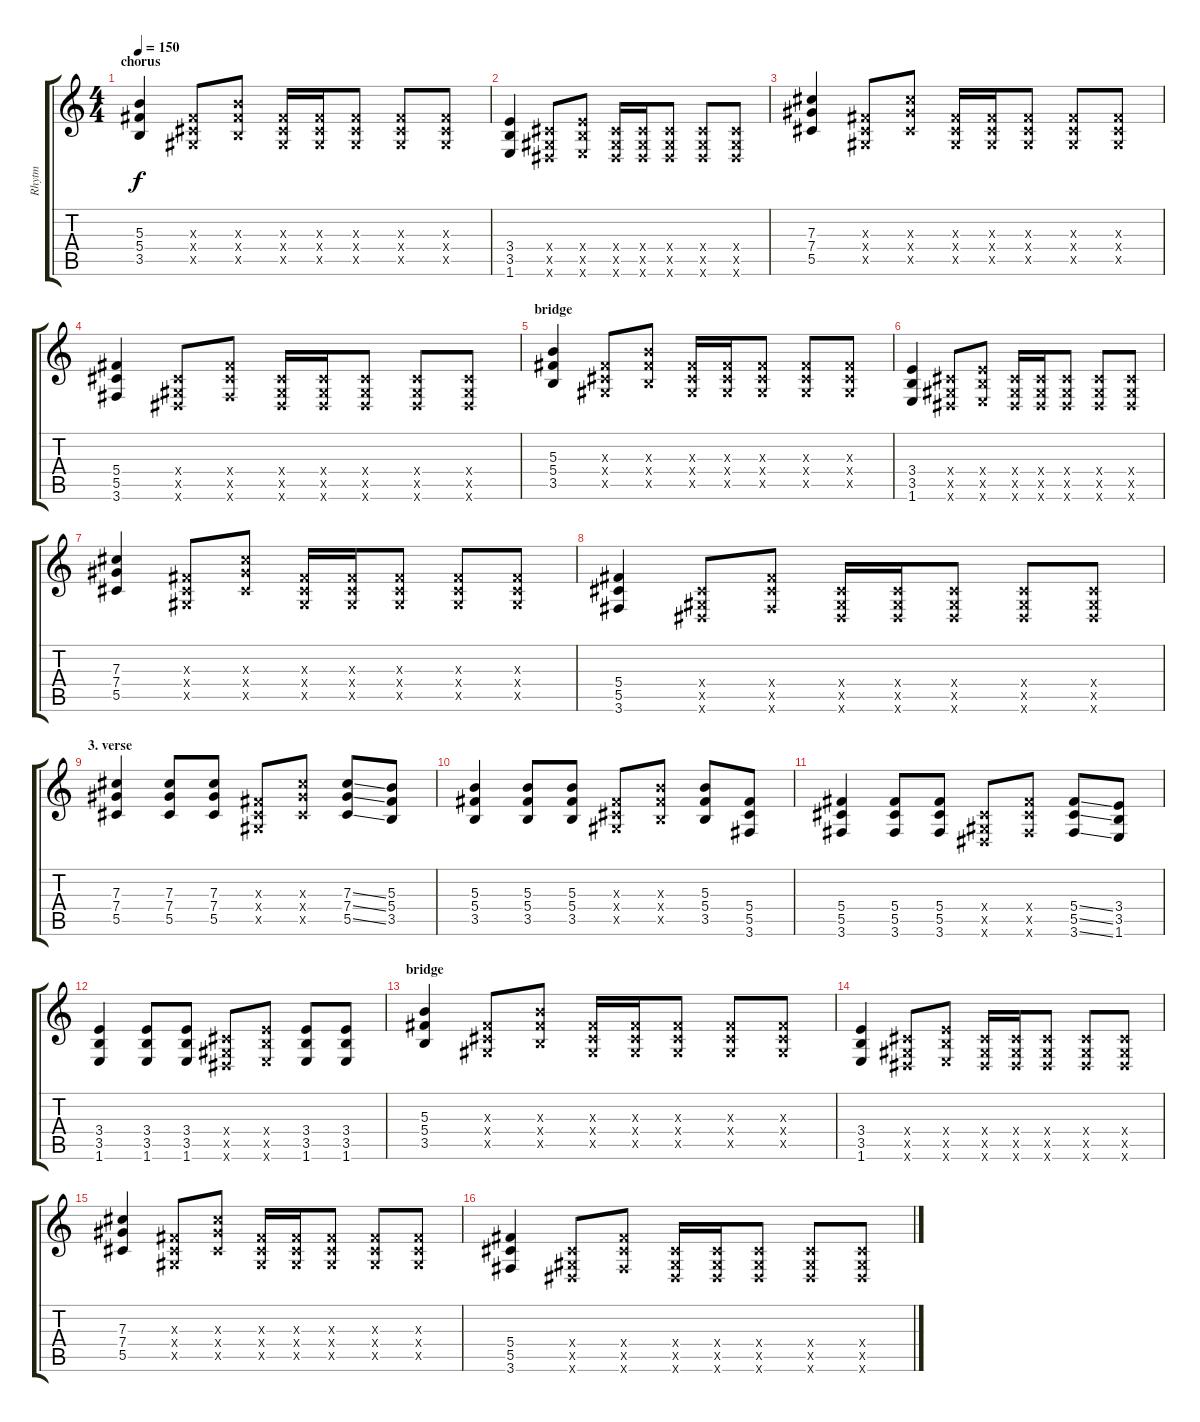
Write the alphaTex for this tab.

\track ("Rhytm" "Rhytm") {instrument distortionguitar}
\staff {score tabs}
\tuning (Eb4 Bb3 Gb3 Db3 Ab2 Eb2) {hide}
\ts (4 4)
\section ("" "chorus")
\tempo 150
\clef g2
\ks c
(5.3 5.4 3.5).4{dy f} (0.3{x} 0.4{x} 0.5{x}).8 (5.3{x} 5.4{x} 3.5{x}).8 (0.3{x} 0.4{x} 0.5{x}).16 (0.3{x} 0.4{x} 0.5{x}).16 (0.3{x} 0.4{x} 0.5{x}).8 (0.3{x} 0.4{x} 0.5{x}).8 (0.3{x} 0.4{x} 0.5{x}).8 |
(3.4 3.5 1.6).4 (0.4{x} 0.5{x} 0.6{x}).8 (3.4{x} 3.5{x} 1.6{x}).8 (0.4{x} 0.5{x} 0.6{x}).16 (0.4{x} 0.5{x} 0.6{x}).16 (0.4{x} 0.5{x} 0.6{x}).8 (0.4{x} 0.5{x} 0.6{x}).8 (0.4{x} 0.5{x} 0.6{x}).8 |
(7.3 7.4 5.5).4 (0.3{x} 0.4{x} 0.5{x}).8 (7.3{x} 7.4{x} 5.5{x}).8 (0.3{x} 0.4{x} 0.5{x}).16 (0.3{x} 0.4{x} 0.5{x}).16 (0.3{x} 0.4{x} 0.5{x}).8 (0.3{x} 0.4{x} 0.5{x}).8 (0.3{x} 0.4{x} 0.5{x}).8 |
(5.4 5.5 3.6).4 (0.4{x} 0.5{x} 0.6{x}).8 (5.4{x} 5.5{x} 3.6{x}).8 (0.4{x} 0.5{x} 0.6{x}).16 (0.4{x} 0.5{x} 0.6{x}).16 (0.4{x} 0.5{x} 0.6{x}).8 (0.4{x} 0.5{x} 0.6{x}).8 (0.4{x} 0.5{x} 0.6{x}).8 |
\section ("" "bridge")
(5.3 5.4 3.5).4 (0.3{x} 0.4{x} 0.5{x}).8 (5.3{x} 5.4{x} 3.5{x}).8 (0.3{x} 0.4{x} 0.5{x}).16 (0.3{x} 0.4{x} 0.5{x}).16 (0.3{x} 0.4{x} 0.5{x}).8 (0.3{x} 0.4{x} 0.5{x}).8 (0.3{x} 0.4{x} 0.5{x}).8 |
(3.4 3.5 1.6).4 (0.4{x} 0.5{x} 0.6{x}).8 (3.4{x} 3.5{x} 1.6{x}).8 (0.4{x} 0.5{x} 0.6{x}).16 (0.4{x} 0.5{x} 0.6{x}).16 (0.4{x} 0.5{x} 0.6{x}).8 (0.4{x} 0.5{x} 0.6{x}).8 (0.4{x} 0.5{x} 0.6{x}).8 |
(7.3 7.4 5.5).4 (0.3{x} 0.4{x} 0.5{x}).8 (7.3{x} 7.4{x} 5.5{x}).8 (0.3{x} 0.4{x} 0.5{x}).16 (0.3{x} 0.4{x} 0.5{x}).16 (0.3{x} 0.4{x} 0.5{x}).8 (0.3{x} 0.4{x} 0.5{x}).8 (0.3{x} 0.4{x} 0.5{x}).8 |
(5.4 5.5 3.6).4 (0.4{x} 0.5{x} 0.6{x}).8 (5.4{x} 5.5{x} 3.6{x}).8 (0.4{x} 0.5{x} 0.6{x}).16 (0.4{x} 0.5{x} 0.6{x}).16 (0.4{x} 0.5{x} 0.6{x}).8 (0.4{x} 0.5{x} 0.6{x}).8 (0.4{x} 0.5{x} 0.6{x}).8 |
\section ("" "3. verse")
(7.3 7.4 5.5).4 (7.3 7.4 5.5).8 (7.3 7.4 5.5).8 (0.3{x} 0.4{x} 0.5{x}).8 (7.3{x} 7.4{x} 5.5{x}).8 (7.3{ss} 7.4{ss} 5.5{ss}).8 (5.3 5.4 3.5).8 |
(5.3 5.4 3.5).4 (5.3 5.4 3.5).8 (5.3 5.4 3.5).8 (0.3{x} 0.4{x} 0.5{x}).8 (5.3{x} 5.4{x} 3.5{x}).8 (5.3 5.4 3.5).8 (5.4 5.5 3.6).8 |
(5.4 5.5 3.6).4 (5.4 5.5 3.6).8 (5.4 5.5 3.6).8 (0.4{x} 0.5{x} 0.6{x}).8 (5.4{x} 5.5{x} 3.6{x}).8 (5.4{ss} 5.5{ss} 3.6{ss}).8 (3.4 3.5 1.6).8 |
(3.4 3.5 1.6).4 (3.4 3.5 1.6).8 (3.4 3.5 1.6).8 (0.4{x} 0.5{x} 0.6{x}).8 (3.4{x} 3.5{x} 1.6{x}).8 (3.4 3.5 1.6).8 (3.4 3.5 1.6).8 |
\section ("" "bridge")
(5.3 5.4 3.5).4 (0.3{x} 0.4{x} 0.5{x}).8 (5.3{x} 5.4{x} 3.5{x}).8 (0.3{x} 0.4{x} 0.5{x}).16 (0.3{x} 0.4{x} 0.5{x}).16 (0.3{x} 0.4{x} 0.5{x}).8 (0.3{x} 0.4{x} 0.5{x}).8 (0.3{x} 0.4{x} 0.5{x}).8 |
(3.4 3.5 1.6).4 (0.4{x} 0.5{x} 0.6{x}).8 (3.4{x} 3.5{x} 1.6{x}).8 (0.4{x} 0.5{x} 0.6{x}).16 (0.4{x} 0.5{x} 0.6{x}).16 (0.4{x} 0.5{x} 0.6{x}).8 (0.4{x} 0.5{x} 0.6{x}).8 (0.4{x} 0.5{x} 0.6{x}).8 |
(7.3 7.4 5.5).4 (0.3{x} 0.4{x} 0.5{x}).8 (7.3{x} 7.4{x} 5.5{x}).8 (0.3{x} 0.4{x} 0.5{x}).16 (0.3{x} 0.4{x} 0.5{x}).16 (0.3{x} 0.4{x} 0.5{x}).8 (0.3{x} 0.4{x} 0.5{x}).8 (0.3{x} 0.4{x} 0.5{x}).8 |
(5.4 5.5 3.6).4 (0.4{x} 0.5{x} 0.6{x}).8 (5.4{x} 5.5{x} 3.6{x}).8 (0.4{x} 0.5{x} 0.6{x}).16 (0.4{x} 0.5{x} 0.6{x}).16 (0.4{x} 0.5{x} 0.6{x}).8 (0.4{x} 0.5{x} 0.6{x}).8 (0.4{x} 0.5{x} 0.6{x}).8
